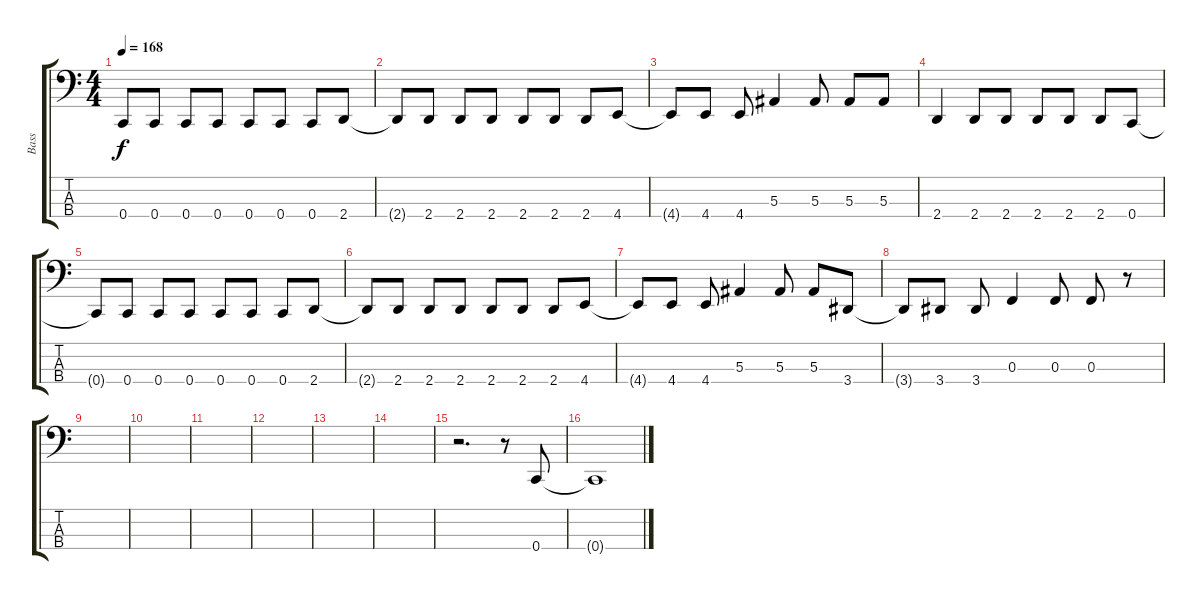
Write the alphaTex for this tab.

\track ("Bass" "Bass") {instrument electricbassfinger}
\staff {score tabs}
\tuning (Eb2 Bb1 F1 C1) {hide}
\ts (4 4)
\tempo 168
\clef f4
\ks c
0.4{t}.8{dy f} 0.4.8 0.4.8 0.4.8 0.4.8 0.4.8 0.4.8 2.4.8 |
2.4{t}.8 2.4.8 2.4.8 2.4.8 2.4.8 2.4.8 2.4.8 4.4.8 |
4.4{t}.8 4.4.8 4.4.8 5.3.4 5.3.8 5.3.8 5.3.8 |
2.4.4 2.4.8 2.4.8 2.4.8 2.4.8 2.4.8 0.4.8 |
0.4{t}.8 0.4.8 0.4.8 0.4.8 0.4.8 0.4.8 0.4.8 2.4.8 |
2.4{t}.8 2.4.8 2.4.8 2.4.8 2.4.8 2.4.8 2.4.8 4.4.8 |
4.4{t}.8 4.4.8 4.4.8 5.3.4 5.3.8 5.3.8 3.4.8 |
3.4{t}.8 3.4.8 3.4.8 0.3.4 0.3.8 0.3.8 r.8 |
|
|
|
|
|
|
r.2{d} r.8 0.4.8 |
0.4{t}.1
